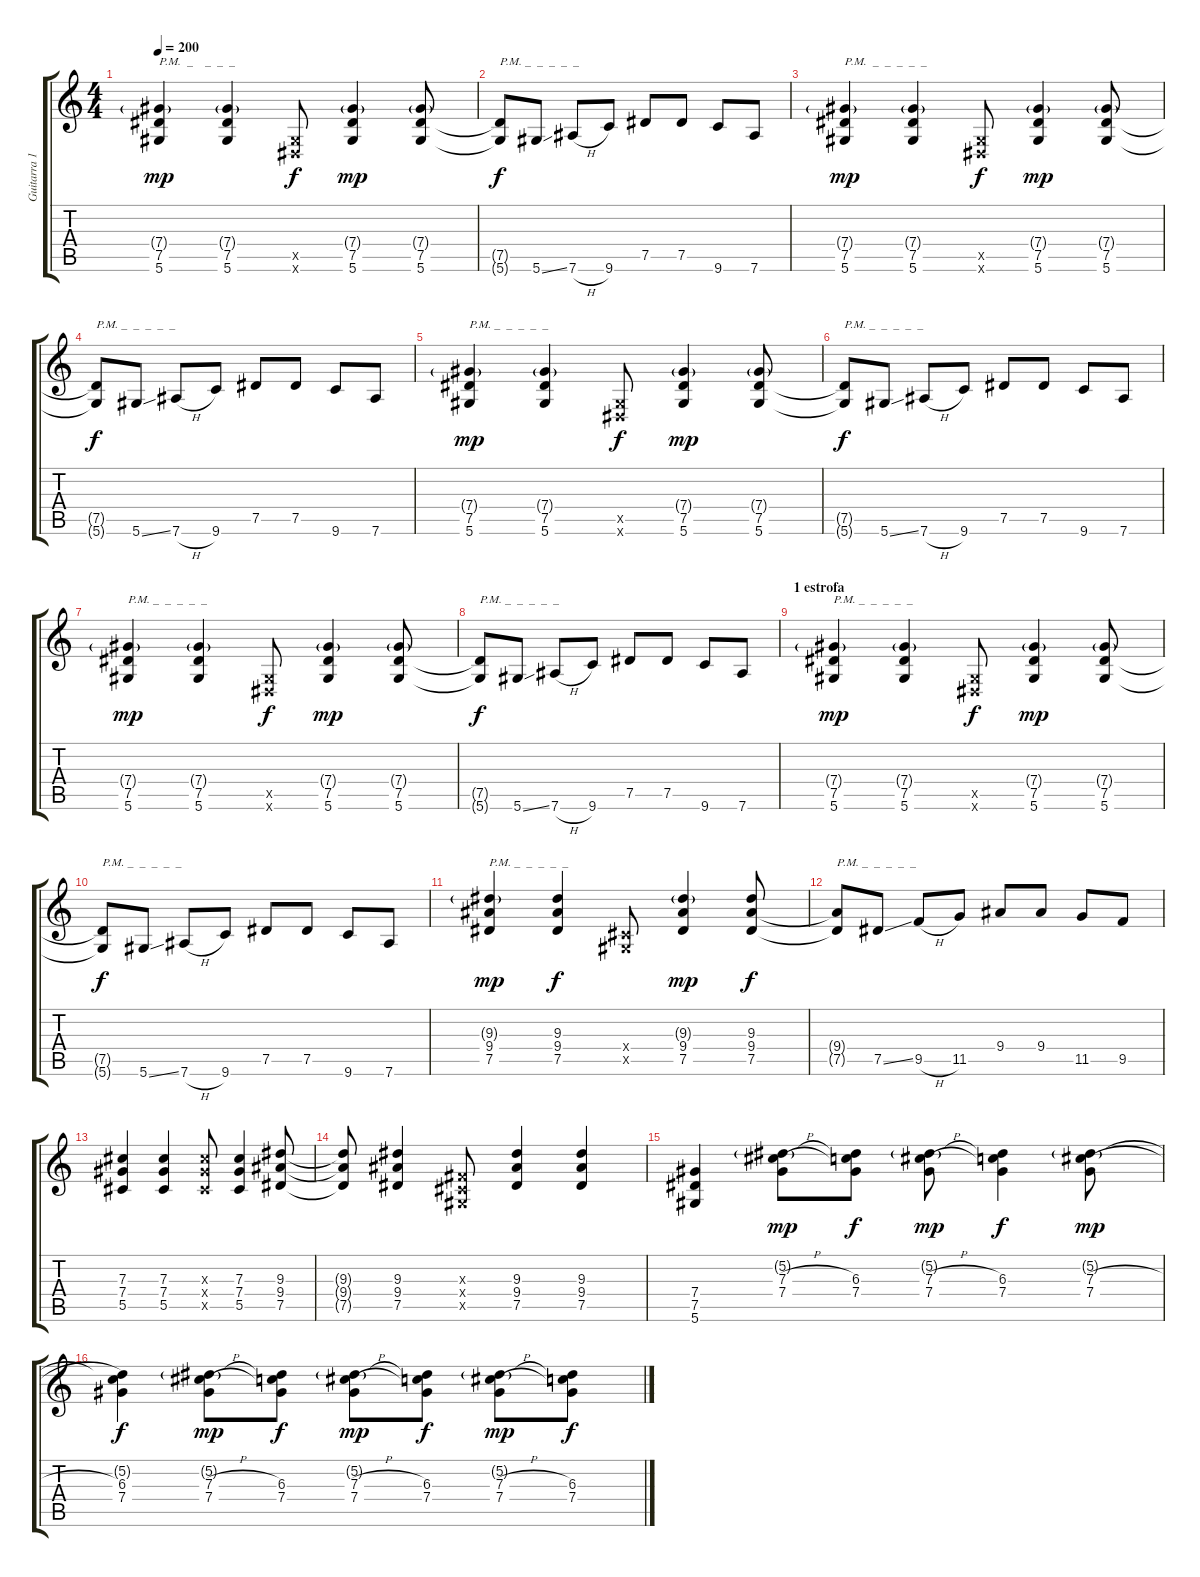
\track ("Guitarra 1" "Guitarra 1") {instrument distortionguitar}
\staff {score tabs}
\tuning (Eb4 Bb3 Gb3 Db3 Ab2 Eb2) {hide}
\ts (4 4)
\tempo 200
\clef g2
\ks c
(7.4{g} 7.5 5.6).4{txt "P.M.  _    _  _  _" dy mp instrument distortionguitar} (7.4{g} 7.5 5.6).4 (0.5{x} 0.6{x}).8{dy f} (7.4{g} 7.5 5.6).4{dy mp} (7.4{g} 7.5 5.6).8 |
(7.5{t} 5.6{t}).8{txt "P.M. _  _  _  _  _" dy f} 5.6{ss}.8 7.6{h}.8 9.6.8 7.5.8 7.5.8 9.6.8 7.6.8 |
(7.4{g} 7.5 5.6).4{txt "P.M.  _  _  _  _  _" dy mp} (7.4{g} 7.5 5.6).4 (0.5{x} 0.6{x}).8{dy f} (7.4{g} 7.5 5.6).4{dy mp} (7.4{g} 7.5 5.6).8 |
(7.5{t} 5.6{t}).8{txt "P.M. _  _  _  _  _  " dy f} 5.6{ss}.8 7.6{h}.8 9.6.8 7.5.8 7.5.8 9.6.8 7.6.8 |
(7.4{g} 7.5 5.6).4{txt "P.M. _  _  _  _  _" dy mp} (7.4{g} 7.5 5.6).4 (0.5{x} 0.6{x}).8{dy f} (7.4{g} 7.5 5.6).4{dy mp} (7.4{g} 7.5 5.6).8 |
(7.5{t} 5.6{t}).8{txt "P.M. _  _  _  _  _" dy f} 5.6{ss}.8 7.6{h}.8 9.6.8 7.5.8 7.5.8 9.6.8 7.6.8 |
(7.4{g} 7.5 5.6).4{txt "P.M. _  _  _  _  _" dy mp} (7.4{g} 7.5 5.6).4 (0.5{x} 0.6{x}).8{dy f} (7.4{g} 7.5 5.6).4{dy mp} (7.4{g} 7.5 5.6).8 |
(7.5{t} 5.6{t}).8{txt "P.M. _  _  _  _  _" dy f} 5.6{ss}.8 7.6{h}.8 9.6.8 7.5.8 7.5.8 9.6.8 7.6.8 |
\section ("" "1 estrofa")
(7.4{g} 7.5 5.6).4{txt "P.M. _  _  _  _  _" dy mp} (7.4{g} 7.5 5.6).4 (0.5{x} 0.6{x}).8{dy f} (7.4{g} 7.5 5.6).4{dy mp} (7.4{g} 7.5 5.6).8 |
(7.5{t} 5.6{t}).8{txt "P.M. _  _  _  _  _" dy f} 5.6{ss}.8 7.6{h}.8 9.6.8 7.5.8 7.5.8 9.6.8 7.6.8 |
(9.3{g} 9.4 7.5).4{txt "P.M. _  _  _  _  _" dy mp} (9.3 9.4 7.5).4{dy f} (0.4{x} 0.5{x}).8 (9.3{g} 9.4 7.5).4{dy mp} (9.3 9.4 7.5).8{dy f} |
(9.4{t} 7.5{t}).8{txt "P.M. _  _  _  _  _"} 7.5{ss}.8 9.5{h}.8 11.5.8 9.4.8 9.4.8 11.5.8 9.5.8 |
(7.3 7.4 5.5).4 (7.3 7.4 5.5).4 (7.3{x} 7.4{x} 5.5{x}).8 (7.3 7.4 5.5).4 (9.3 9.4 7.5).8 |
(9.3{t} 9.4{t} 7.5{t}).8 (9.3 9.4 7.5).4 (0.3{x} 0.4{x} 0.5{x}).8 (9.3 9.4 7.5).4 (9.3 9.4 7.5).4 |
(7.4 7.5 5.6).4 (5.2{g} 7.3{h} 7.4).8{dy mp} (5.2{t} 6.3 7.4).8{dy f} (5.2{g} 7.3{h} 7.4).8{dy mp} (5.2{t} 6.3 7.4).4{dy f} (5.2{g} 7.3{h} 7.4).8{dy mp} |
(5.2{t} 6.3 7.4).4{dy f} (5.2{g} 7.3{h} 7.4).8{dy mp} (5.2{t} 6.3 7.4).8{dy f} (5.2{g} 7.3{h} 7.4).8{dy mp} (5.2{t} 6.3 7.4).8{dy f} (5.2{g} 7.3{h} 7.4).8{dy mp} (5.2{t} 6.3 7.4).8{dy f}
